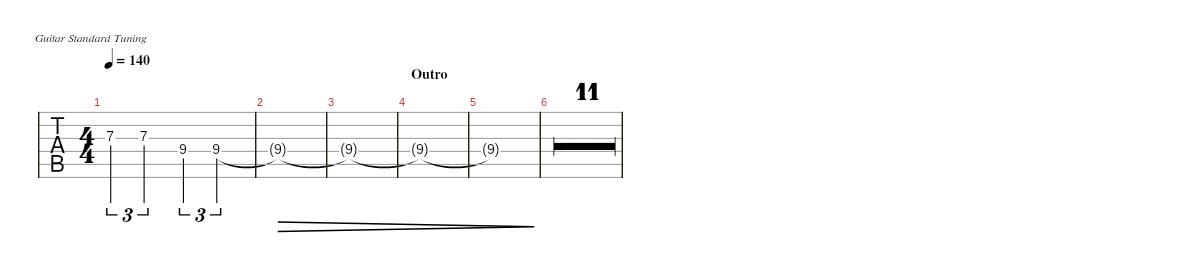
\defaultSystemsLayout 4
\hideDynamics
\bracketExtendMode nobrackets
\otherSystemsTrackNameOrientation horizontal
\track ("Lead Guitar 1" "  ") {multiBarRest instrument distortionguitar}
\staff {tabs}
\tuning (E4 B3 G3 D3 A2 E2)
\ts (4 4)
\beaming (8 2 2 2 2)
\tempo 140
\clef g2
\ks c
7.3.4{tu (3 2) dy mf} 7.3.2{tu (3 2)} 9.4.4{tu (3 2)} 9.4.2{tu (3 2)} |
9.4{t}.1{dec} |
9.4{t}.1{dec} |
\section ("" "Outro")
9.4{t}.1{dec} |
9.4{t}.1{dec} |
r.1 |
r.1 |
r.1 |
r.1 |
r.1 |
r.1 |
r.1 |
r.1 |
r.1 |
r.1 |
\tempo 140
r.1
